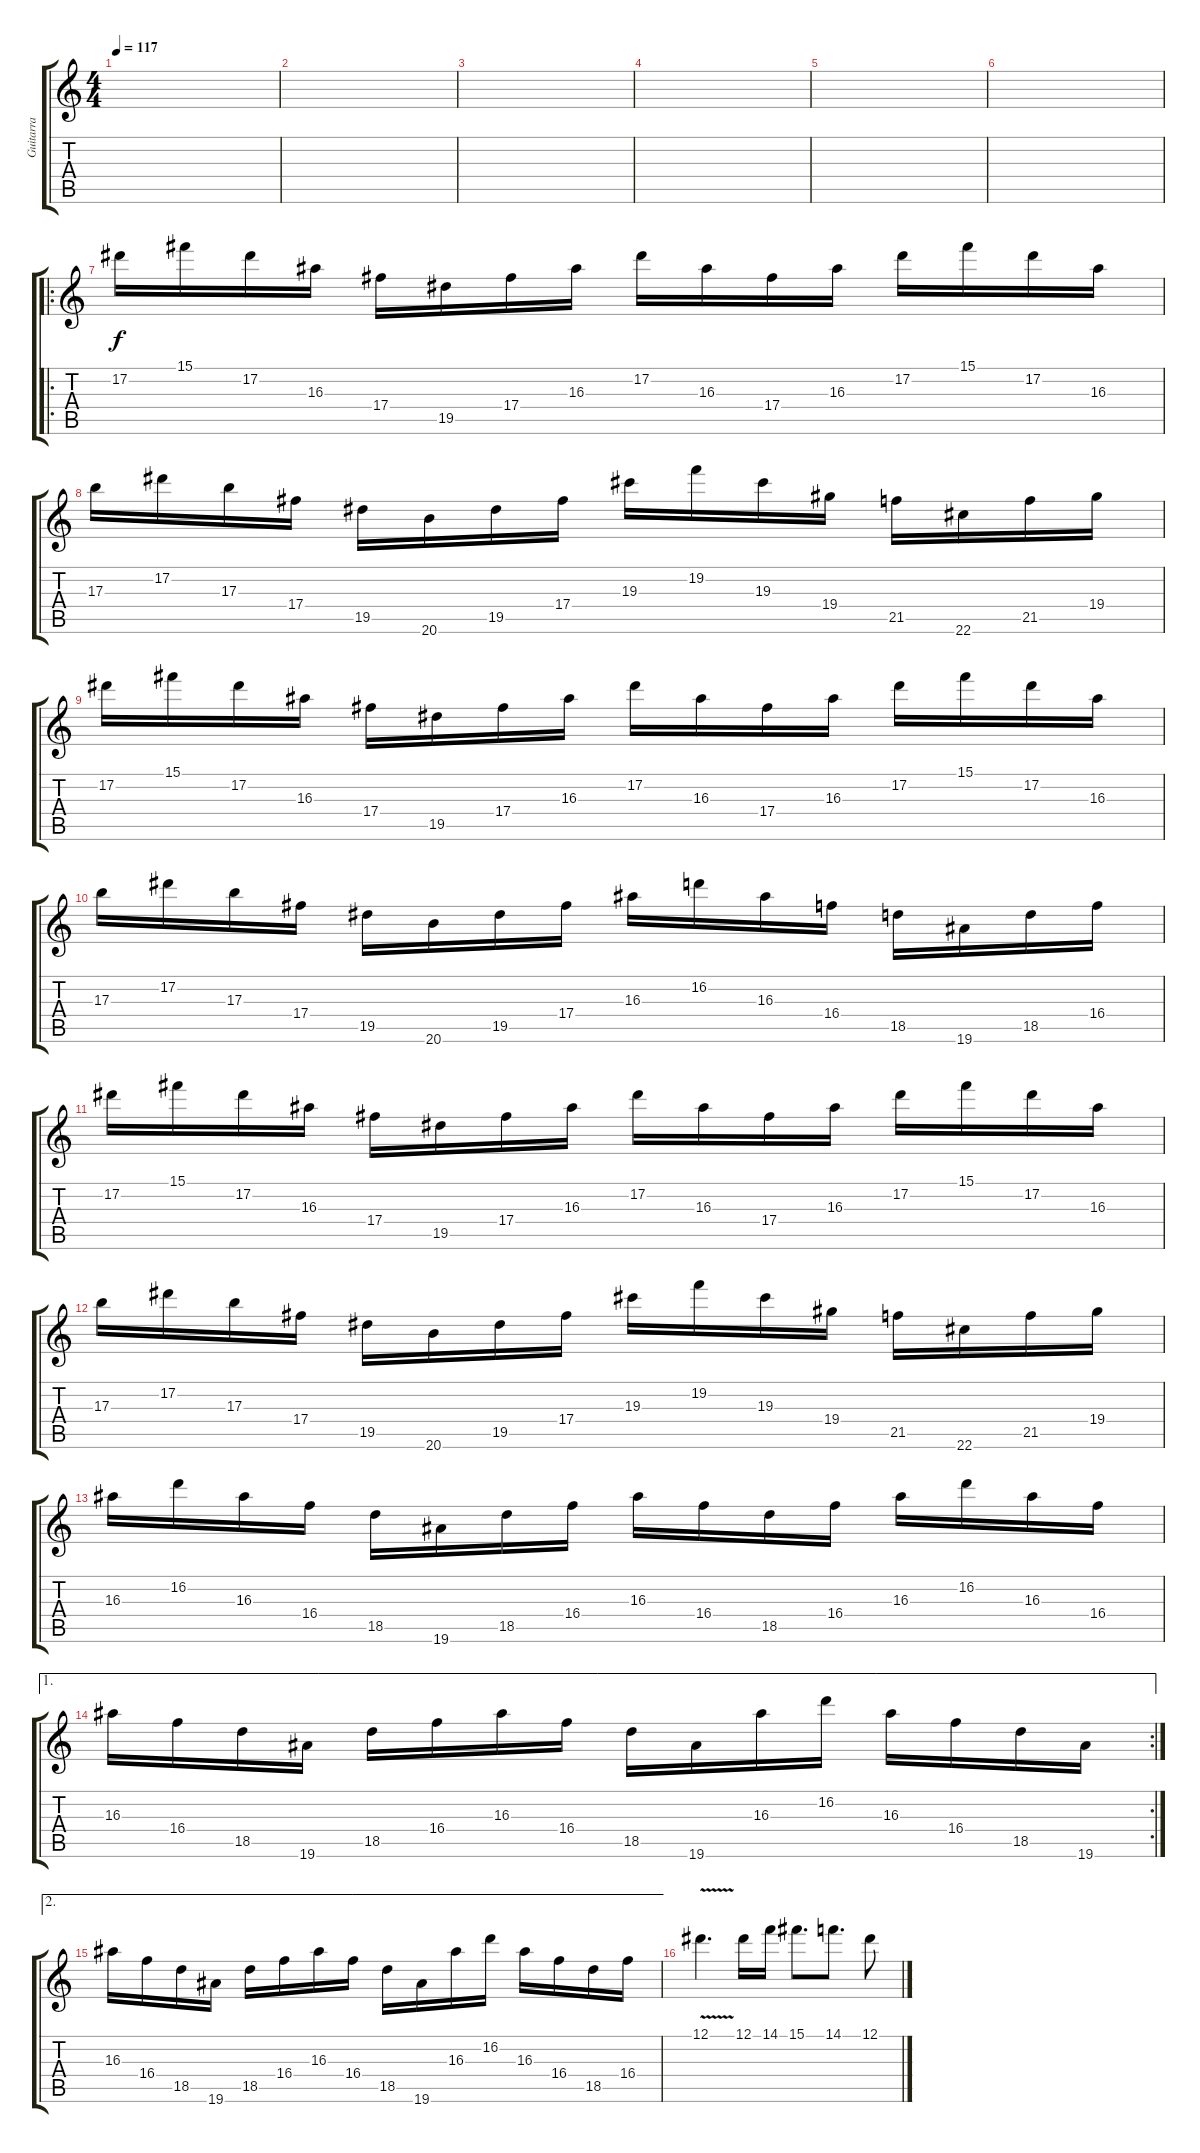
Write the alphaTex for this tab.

\track ("Guitarra" "Guitarra") {instrument overdrivenguitar}
\staff {score tabs}
\tuning (Eb4 Bb3 Gb3 Db3 Ab2 Eb2) {hide}
\ts (4 4)
\tempo 117
\clef g2
\ks c
|
|
|
|
|
|
\ro
17.2.16 15.1.16 17.2.16 16.3.16 17.4.16 19.5.16 17.4.16 16.3.16 17.2.16 16.3.16 17.4.16 16.3.16 17.2.16 15.1.16 17.2.16 16.3.16 |
17.3.16 17.2.16 17.3.16 17.4.16 19.5.16 20.6.16 19.5.16 17.4.16 19.3.16 19.2.16 19.3.16 19.4.16 21.5.16 22.6.16 21.5.16 19.4.16 |
17.2.16 15.1.16 17.2.16 16.3.16 17.4.16 19.5.16 17.4.16 16.3.16 17.2.16 16.3.16 17.4.16 16.3.16 17.2.16 15.1.16 17.2.16 16.3.16 |
17.3.16 17.2.16 17.3.16 17.4.16 19.5.16 20.6.16 19.5.16 17.4.16 16.3.16 16.2.16 16.3.16 16.4.16 18.5.16 19.6.16 18.5.16 16.4.16 |
17.2.16 15.1.16 17.2.16 16.3.16 17.4.16 19.5.16 17.4.16 16.3.16 17.2.16 16.3.16 17.4.16 16.3.16 17.2.16 15.1.16 17.2.16 16.3.16 |
17.3.16 17.2.16 17.3.16 17.4.16 19.5.16 20.6.16 19.5.16 17.4.16 19.3.16 19.2.16 19.3.16 19.4.16 21.5.16 22.6.16 21.5.16 19.4.16 |
16.3.16 16.2.16 16.3.16 16.4.16 18.5.16 19.6.16 18.5.16 16.4.16 16.3.16 16.4.16 18.5.16 16.4.16 16.3.16 16.2.16 16.3.16 16.4.16 |
\ae 1
\rc 2
16.3.16 16.4.16 18.5.16 19.6.16 18.5.16 16.4.16 16.3.16 16.4.16 18.5.16 19.6.16 16.3.16 16.2.16 16.3.16 16.4.16 18.5.16 19.6.16 |
\ae 2
16.3.16 16.4.16 18.5.16 19.6.16 18.5.16 16.4.16 16.3.16 16.4.16 18.5.16 19.6.16 16.3.16 16.2.16 16.3.16 16.4.16 18.5.16 16.4.16 |
12.1{v}.4{d} 12.1.16 14.1.16 15.1.8{d} 14.1.8{d} 12.1.8
